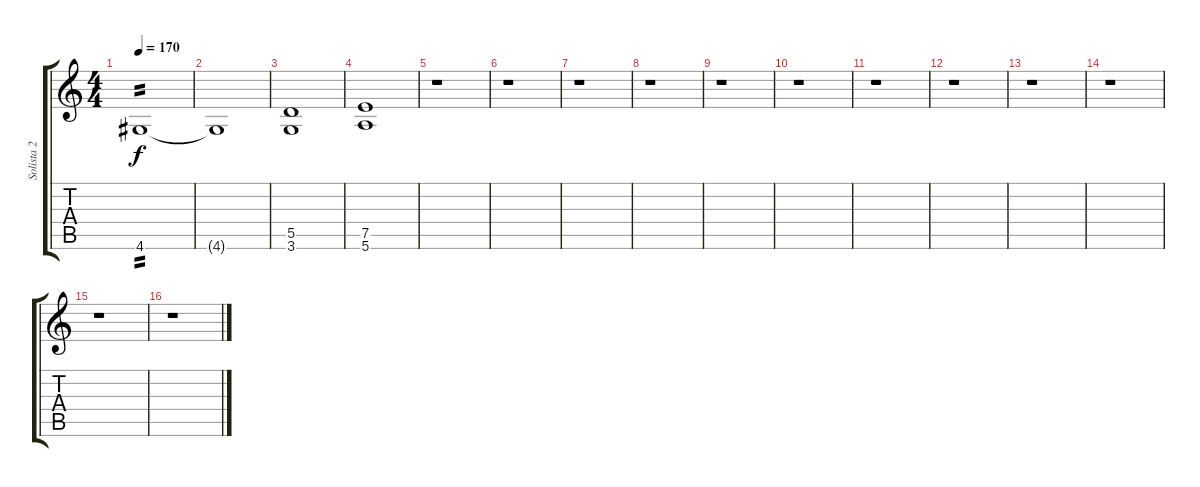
\track ("Solista 2" "Solista 2") {instrument distortionguitar}
\staff {score tabs}
\tuning (E4 B3 G3 D3 A2 E2) {hide}
\ts (4 4)
\tempo 170
\clef g2
\ks c
4.6.1{tp 2 dy f} |
4.6{t}.1 |
(5.5 3.6).1 |
(7.5 5.6).1 |
r.1 |
r.1 |
r.1 |
r.1 |
r.1 |
r.1 |
r.1 |
r.1 |
r.1 |
r.1 |
r.1 |
r.1
